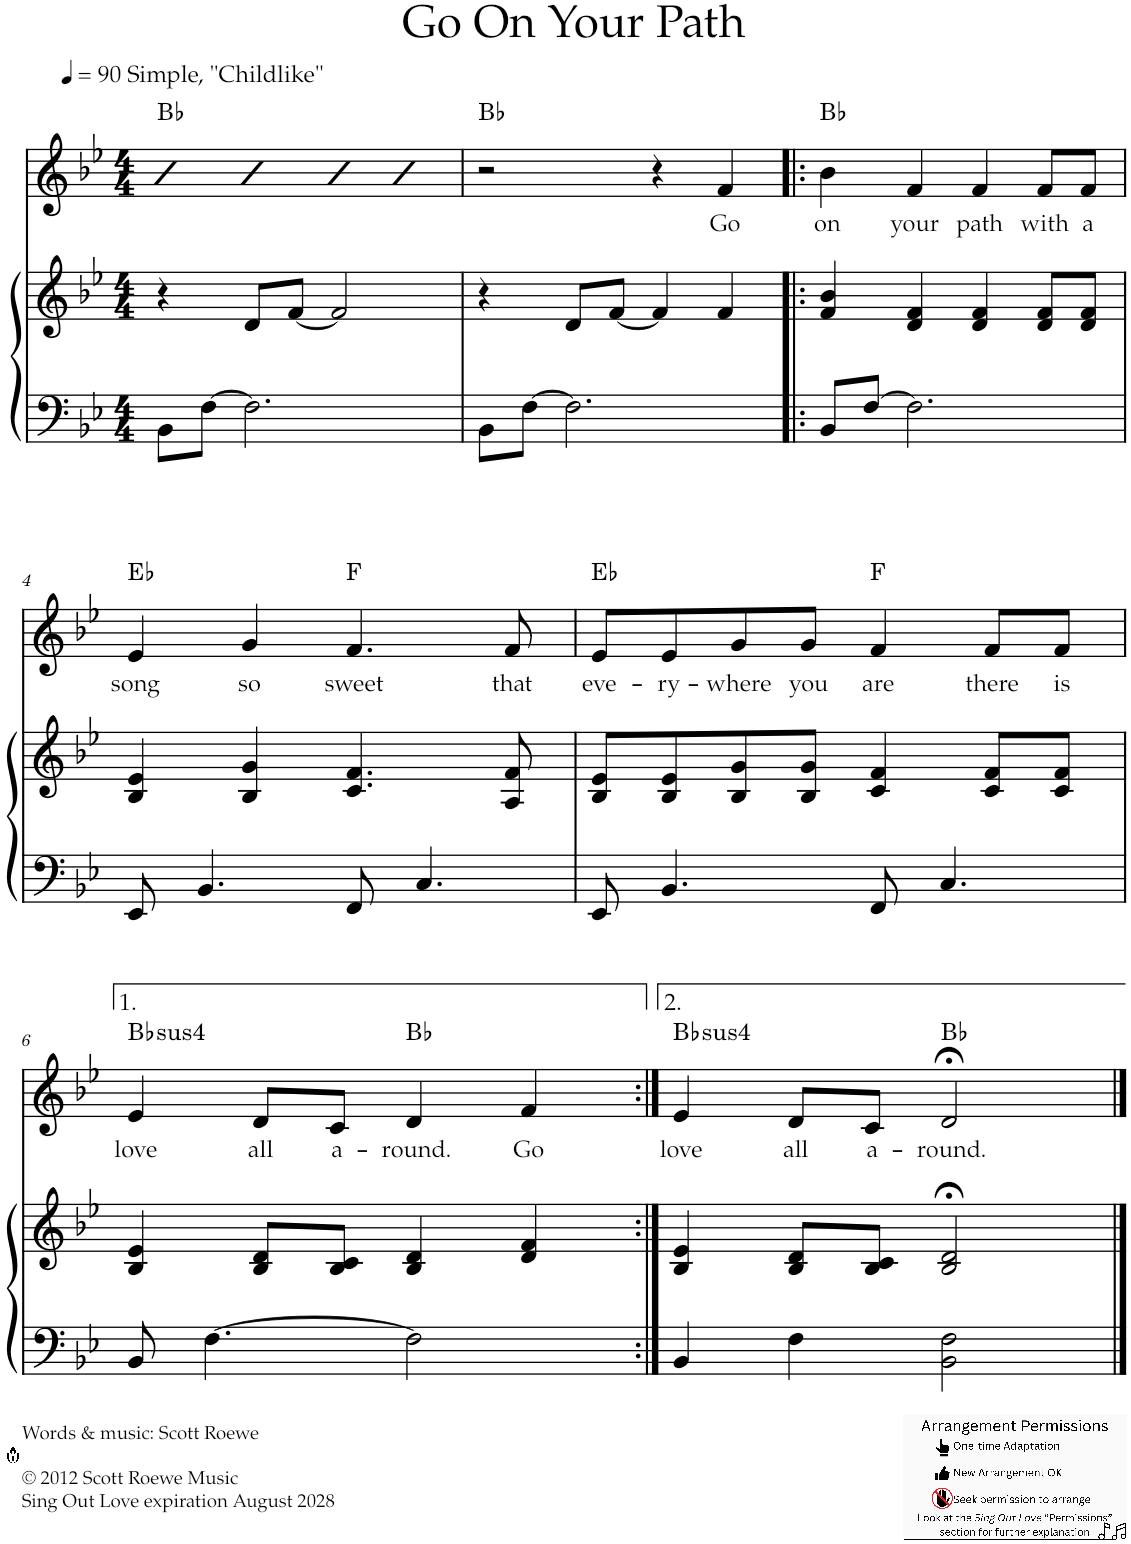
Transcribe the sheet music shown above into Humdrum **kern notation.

**kern	**kern	**kern	**text	**harte
*part2	*part2	*part1	*part1	*part1
*staff3	*staff2	*staff1	*staff1	*
*I"Piano	*	*I"Violin	*	*
*I'Pno	*	*I'Vln	*	*
*clefF4	*clefG2	*clefG2	*	*
*k[b-e-]	*k[b-e-]	*k[b-e-]	*	*
*M4/4	*M4/4	*M4/4	*	*
*MM90	*MM90	*MM90	*	*
=1	=1	=1	=1	=1
!	!	!LO:TX:a:t=Simple, "Childlike"	!	!
8BB-\L	4r	4b-	.	Bb:maj
[>8F\J	.	.	.	.
2.F\]	8d/L	4b-	.	.
.	[<8f/J	.	.	.
.	2f/]	4b-	.	.
.	.	4b-	.	.
=2	=2	=2	=2	=2
8BB-\L	4r	2r	.	Bb:maj
[>8F\J	.	.	.	.
2.F\]	8d/L	.	.	.
.	[<8f/J	.	.	.
.	4f/]	4r	.	.
!	!	!	!LO:LY:b	!
.	4f/	4f/	Go	.
=3!|:	=3!|:	=3!|:	=3!|:	=3!|:
!	!	!	!LO:LY:b	!
8BB-/L	4f/ 4b-/	4b-\	on	Bb:maj
[8F/J	.	.	.	.
!	!	!	!LO:LY:b	!
2.F\]	4d/ 4f/	4f/	your	.
!	!	!	!LO:LY:b	!
.	4d/ 4f/	4f/	path	.
!	!	!	!LO:LY:b	!
.	8d/ 8f/L	8f/L	with	.
!	!	!	!LO:LY:b	!
.	8d/ 8f/J	8f/J	a	.
!!LO:LB:g=z
=4	=4	=4	=4	=4
!	!	!	!LO:LY:b	!
8EE-/	4B-/ 4e-/	4e-/	song	Eb:maj
4.BB-/	.	.	.	.
!	!	!	!LO:LY:b	!
.	4B-/ 4g/	4g/	so	.
!	!	!	!LO:LY:b	!
8FF/	4.c/ 4.f/	4.f/	sweet	F:maj
4.C/	.	.	.	.
!	!	!	!LO:LY:b	!
.	8A/ 8f/	8f/	that	.
=5	=5	=5	=5	=5
!	!	!	!LO:LY:b	!
8EE-/	8B-/ 8e-/L	8e-/L	eve-	Eb:maj
!	!	!	!LO:LY:b	!
4.BB-/	8B-/ 8e-/	8e-/	-ry-	.
!	!	!	!LO:LY:b	!
.	8B-/ 8g/	8g/	-where	.
!	!	!	!LO:LY:b	!
.	8B-/ 8g/J	8g/J	you	.
!	!	!	!LO:LY:b	!
8FF/	4c/ 4f/	4f/	are	F:maj
4.C/	.	.	.	.
!	!	!	!LO:LY:b	!
.	8c/ 8f/L	8f/L	there	.
!	!	!	!LO:LY:b	!
.	8c/ 8f/J	8f/J	is	.
!!LO:LB:g=z
=6	=6	=6	=6	=6
!	!	!	!LO:LY:b	!LO:H:kt=4
8BB-/	4B-/ 4e-/	4e-/	love	Bb:sus4
[>4.F\	.	.	.	.
!	!	!	!LO:LY:b	!
.	8B-/ 8d/L	8d/L	all	.
!	!	!	!LO:LY:b	!
.	8B-/ 8c/J	8c/J	a-	.
!	!	!	!LO:LY:b	!
2F\]	4B-/ 4d/	4d/	-round.	Bb:maj
!	!	!	!LO:LY:b	!
.	4d/ 4f/	4f/	Go	.
=7:|!	=7:|!	=7:|!	=7:|!	=7:|!
!	!	!	!LO:LY:b	!LO:H:kt=4
4BB-/	4B-/ 4e-/	4e-/	love	Bb:sus4
!	!	!	!LO:LY:b	!
4F\	8B-/ 8d/L	8d/L	all	.
!	!	!	!LO:LY:b	!
.	8B-/ 8c/J	8c/J	a-	.
!	!	!	!LO:LY:b	!
2BB-\ 2F\	2B-/;< 2d/;<	2d;</	-round.	Bb:maj
==	==	==	==	==
*-	*-	*-	*-	*-
